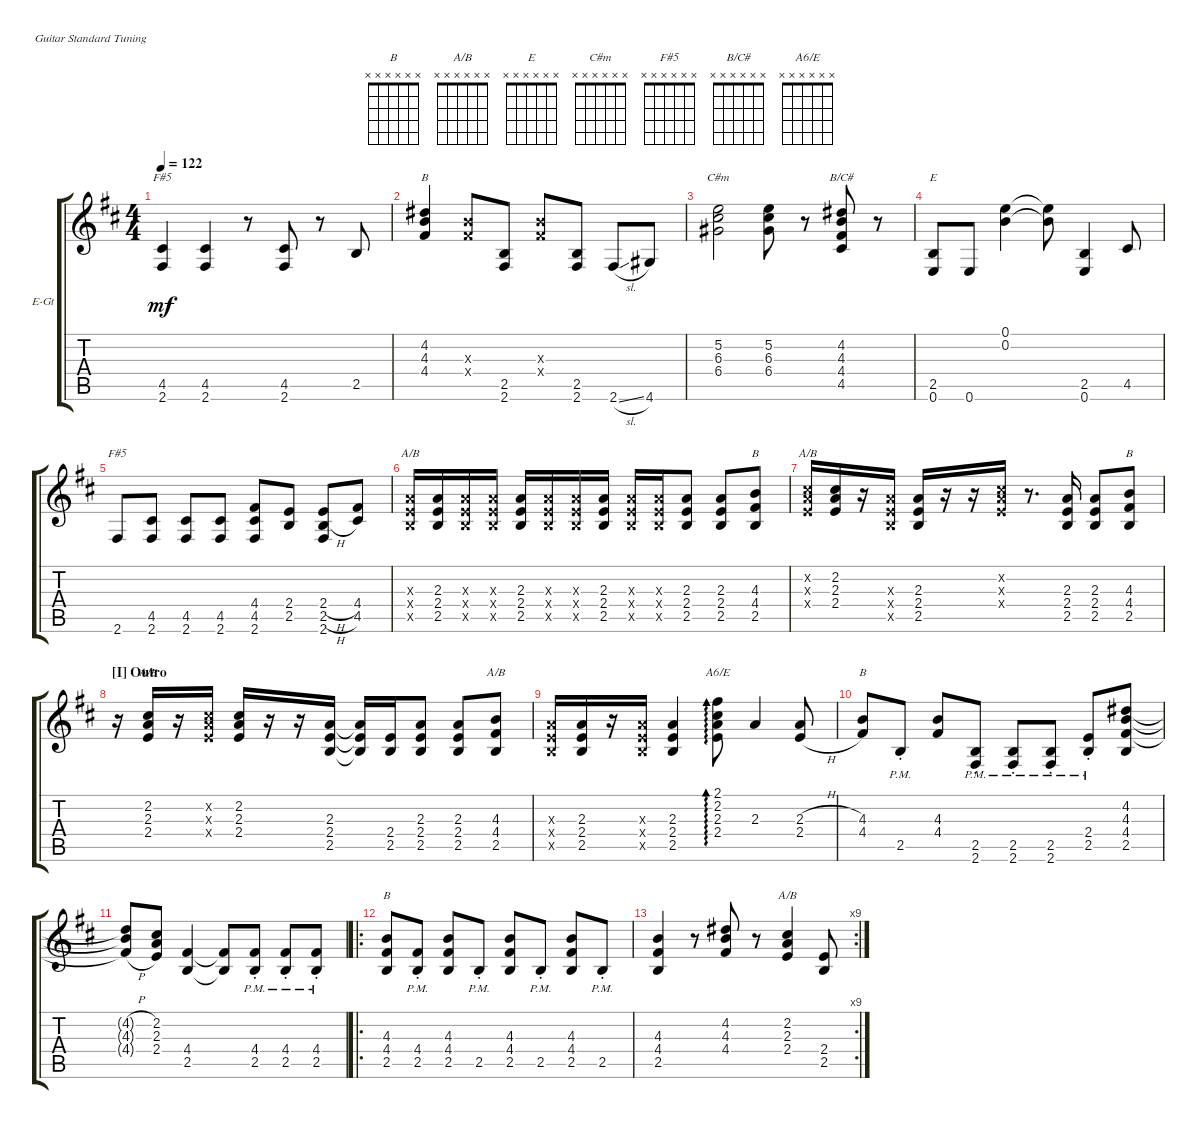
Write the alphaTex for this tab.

\bracketExtendMode groupsimilarinstruments
\firstSystemTrackNameOrientation horizontal
\otherSystemsTrackNameOrientation horizontal
\track ("Gtr 1" "E-Gt") {instrument acousticgrandpiano}
\staff {score tabs}
\tuning (E4 B3 G3 D3 A2 E2)
\displaytranspose 12
\chord ("B" x x x x x x)
\chord ("A/B" x x x x x x)
\chord ("E" x x x x x x)
\chord ("C#m" x x x x x x)
\chord ("F#5" x x x x x x)
\chord ("B/C#" x x x x x x)
\chord ("A6/E" x x x x x x)
\ts (4 4)
\tempo 122
\clef g2
\ks d
(4.5 2.6).4{ch "F#5" dy mf} (4.5 2.6).4 r.8 (4.5 2.6).8 r.8 2.5.8 |
(4.2 4.3 4.4).4{ch "B"} (4.3{x} 4.4{x}).8 (2.5 2.6).8 (4.3{x} 4.4{x}).8 (2.5 2.6).8 2.6{sl}.8 4.6.8 |
(5.2 6.3 6.4).2{ch "C#m"} (5.2 6.3 6.4).8 r.8 (4.2 4.3 4.4 4.5).8{ch "B/C#"} r.8 |
(2.5 0.6).8{ch "E"} 0.6.8 (0.1 0.2).4 (0.1{t} 0.2{t}).8 (2.5 0.6).4 4.5.8 |
2.6.8{ch "F#5"} (4.5 2.6).8 (4.5 2.6).8 (4.5 2.6).8 (4.4 4.5 2.6).8 (2.4 2.5).8 (2.4{h} 2.5{h} 2.6).8 (4.4 4.5).8 |
(2.3{x} 2.4{x} 2.5{x}).16{ch "A/B"} (2.3 2.4 2.5).16 (2.3{x} 2.4{x} 2.5{x}).16 (2.3{x} 2.4{x} 2.5{x}).16 (2.3 2.4 2.5).16 (2.3{x} 2.4{x} 2.5{x}).16 (2.3{x} 2.4{x} 2.5{x}).16 (2.3 2.4 2.5).16 (2.3{x} 2.4{x} 2.5{x}).16 (2.3{x} 2.4{x} 2.5{x}).16 (2.3 2.4 2.5).8 (2.3 2.4 2.5).8 (4.3 4.4 2.5).8{ch "B"} |
(2.2{x} 2.3{x} 2.4{x}).16{ch "A/B"} (2.2 2.3 2.4).16 r.16 (2.3{x} 2.4{x} 2.5{x}).16 (2.3 2.4 2.5).16 r.16 r.16 (2.2{x} 2.3{x} 2.4{x}).16 r.8{d} (2.3 2.4 2.5).16 (2.3 2.4 2.5).8 (4.3 4.4 2.5).8{ch "B"} |
\section ("I" "Outro")
r.16 (2.2 2.3 2.4).16{ch "A/B"} r.16 (2.2{x} 2.3{x} 2.4{x}).16 (2.2 2.3 2.4).16 r.16 r.16 (2.3 2.4 2.5).16 (2.3{t} 2.4{t} 2.5{t}).16 (2.4 2.5).16 (2.3 2.4 2.5).8 (2.3 2.4 2.5).8 (4.3 4.4 2.5).8{ch "A/B"} |
(2.3{x} 2.4{x} 2.5{x}).16 (2.3 2.4 2.5).16 r.16 (2.3{x} 2.4{x} 2.5{x}).16 (2.3 2.4 2.5).4 (2.1 2.2 2.3 2.4).8{ad 0 ch "A6/E"} 2.3.4 (2.3{h} 2.4{h}).8 |
(4.3 4.4).8{ch "B"} 2.5{pm st}.8 (4.3 4.4).8 (2.5{pm st} 2.6{pm st}).8 (2.5{pm st} 2.6{pm st}).8 (2.5{pm st} 2.6{pm st}).8 (2.4{pm st} 2.5{pm st}).8 (4.2 4.3 4.4 2.5).8 |
(4.2{h t} 4.3{h t} 4.4{h t}).8 (2.2 2.3 2.4).8 (4.4 2.5).4 (4.4{t} 2.5{t}).8 (4.4{pm st} 2.5{pm st}).8 (4.4{pm st} 2.5{pm st}).8 (4.4{pm st} 2.5{pm st}).8 |
\ro
(4.3 4.4 2.5).8{ch "B"} (4.4{pm st} 2.5{pm st}).8 (4.3 4.4 2.5).8 2.5{pm st}.8 (4.3 4.4 2.5).8 2.5{pm st}.8 (4.3 4.4 2.5).8 2.5{pm st}.8 |
\rc 9
(4.3 4.4 2.5).4 r.8 (4.2 4.3 4.4).8 r.8 (2.2 2.3 2.4).4{ch "A/B"} (2.4 2.5).8
